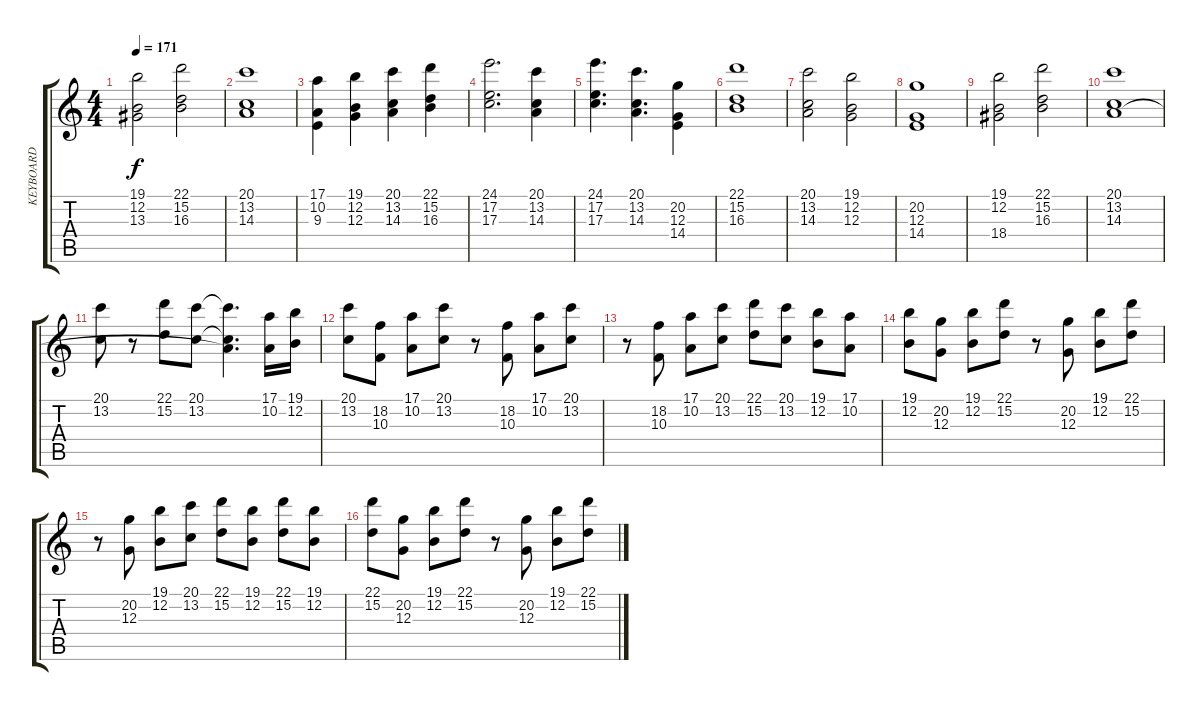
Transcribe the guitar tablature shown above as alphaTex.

\track ("KEYBOARD" "KEYBOARD") {instrument stringensemble1}
\staff {score tabs}
\tuning (E4 B3 G3 D3 A2 E2) {hide}
\ts (4 4)
\tempo 171
\clef g2
\ks c
(19.1 12.2 13.3).2{dy f} (22.1 15.2 16.3).2 |
(20.1 13.2 14.3).1 |
(17.1 10.2 9.3).4 (19.1 12.2 12.3).4 (20.1 13.2 14.3).4 (22.1 15.2 16.3).4 |
(24.1 17.2 17.3).2{d} (20.1 13.2 14.3).4 |
(24.1 17.2 17.3).4{d} (20.1 13.2 14.3).4{d} (20.2 12.3 14.4).4 |
(22.1 15.2 16.3).1 |
(20.1 13.2 14.3).2 (19.1 12.2 12.3).2 |
(20.2 12.3 14.4).1 |
(19.1 12.2 18.4).2 (22.1 15.2 16.3).2 |
(20.1 13.2 14.3).1 |
(20.1 13.2).8 r.8 (22.1 15.2).8 (20.1 13.2).8 (20.1{t} 13.2{t} 14.3{t}).4{d} (17.1 10.2).16 (19.1 12.2).16 |
(20.1 13.2).8 (18.2 10.3).8 (17.1 10.2).8 (20.1 13.2).8 r.8 (18.2 10.3).8 (17.1 10.2).8 (20.1 13.2).8 |
r.8 (18.2 10.3).8 (17.1 10.2).8 (20.1 13.2).8 (22.1 15.2).8 (20.1 13.2).8 (19.1 12.2).8 (17.1 10.2).8 |
(19.1 12.2).8 (20.2 12.3).8 (19.1 12.2).8 (22.1 15.2).8 r.8 (20.2 12.3).8 (19.1 12.2).8 (22.1 15.2).8 |
r.8 (20.2 12.3).8 (19.1 12.2).8 (20.1 13.2).8 (22.1 15.2).8 (19.1 12.2).8 (22.1 15.2).8 (19.1 12.2).8 |
(22.1 15.2).8 (20.2 12.3).8 (19.1 12.2).8 (22.1 15.2).8 r.8 (20.2 12.3).8 (19.1 12.2).8 (22.1 15.2).8
